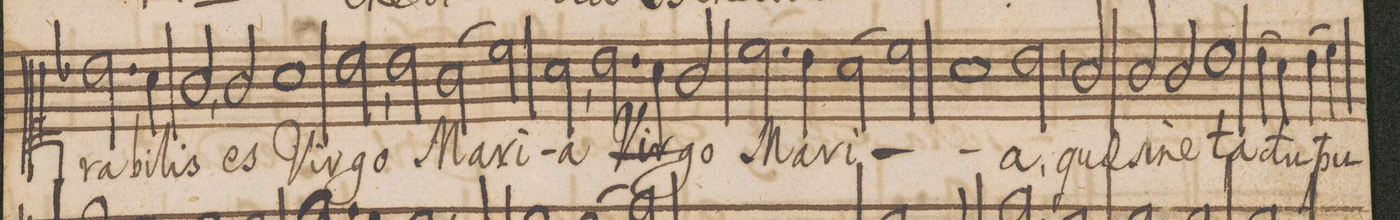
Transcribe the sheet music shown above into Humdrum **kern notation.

**kern	**text
*I"Canto.	*
*clefC1	*
*k[b-]	*
*met(C|)	*
*M2/1	*
2.b-\	-ra-
4a\	-bi-
=9-	=9-
2g,/	-lis
2g/	es
1a\	Vir-
=10-	=10-
2b-,\	-go
2b-\	Ma-
(2g\	-ri-
2cc\)	.
=11-	=11-
2a,\	-a
2.b-\	Vir-
4a\	.
2g/	-go
=12-	=12-
2.cc\	Ma-
4b-\	-ri-
(2a\	.
2cc\)	.
=13-	=13-
1a\	.
2b-,\	-a
2g/	quae
=14-	=14-
2g/	si-
2g/	-ne
1b-\	ta-
=15-	=15-
(4b-\	-ctu
4a\)	.
(4b-\	pu-
4cc\)	.
*-	*-
